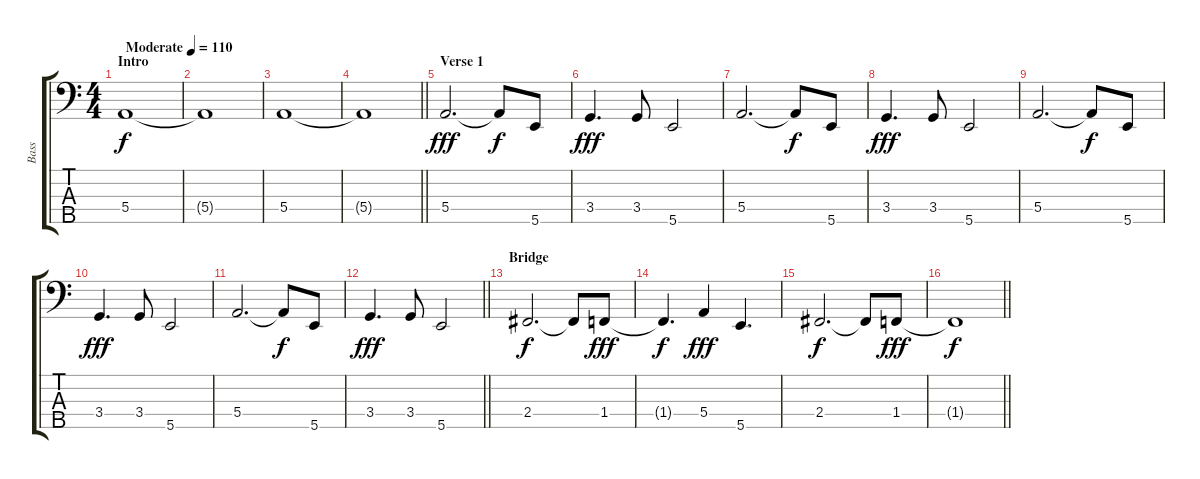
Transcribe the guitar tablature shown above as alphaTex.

\track ("Bass" "Bass") {instrument electricbassfinger}
\staff {score tabs}
\tuning (G2 D2 A1 E1 B0) {hide}
\ts (4 4)
\section ("" "Intro")
\tempo (110 "Moderate")
\clef f4
\ks c
5.4.1{dy f instrument electricbassfinger} |
5.4{t}.1 |
5.4.1 |
\barLineRight lightlight
5.4{t}.1 |
\section ("" "Verse 1")
5.4.2{d dy fff} 5.4{t}.8{dy f} 5.5.8 |
3.4.4{d dy fff} 3.4.8 5.5.2 |
5.4.2{d} 5.4{t}.8{dy f} 5.5.8 |
3.4.4{d dy fff} 3.4.8 5.5.2 |
5.4.2{d} 5.4{t}.8{dy f} 5.5.8 |
3.4.4{d dy fff} 3.4.8 5.5.2 |
5.4.2{d} 5.4{t}.8{dy f} 5.5.8 |
\barLineRight lightlight
3.4.4{d dy fff} 3.4.8 5.5.2 |
\section ("" "Bridge")
2.4.2{d dy f} 2.4{t}.8 1.4.8{dy fff} |
1.4{t}.4{d dy f} 5.4.4{dy fff} 5.5.4{d} |
2.4.2{d dy f} 2.4{t}.8 1.4.8{dy fff} |
\barLineRight lightlight
1.4{t}.1{dy f}
